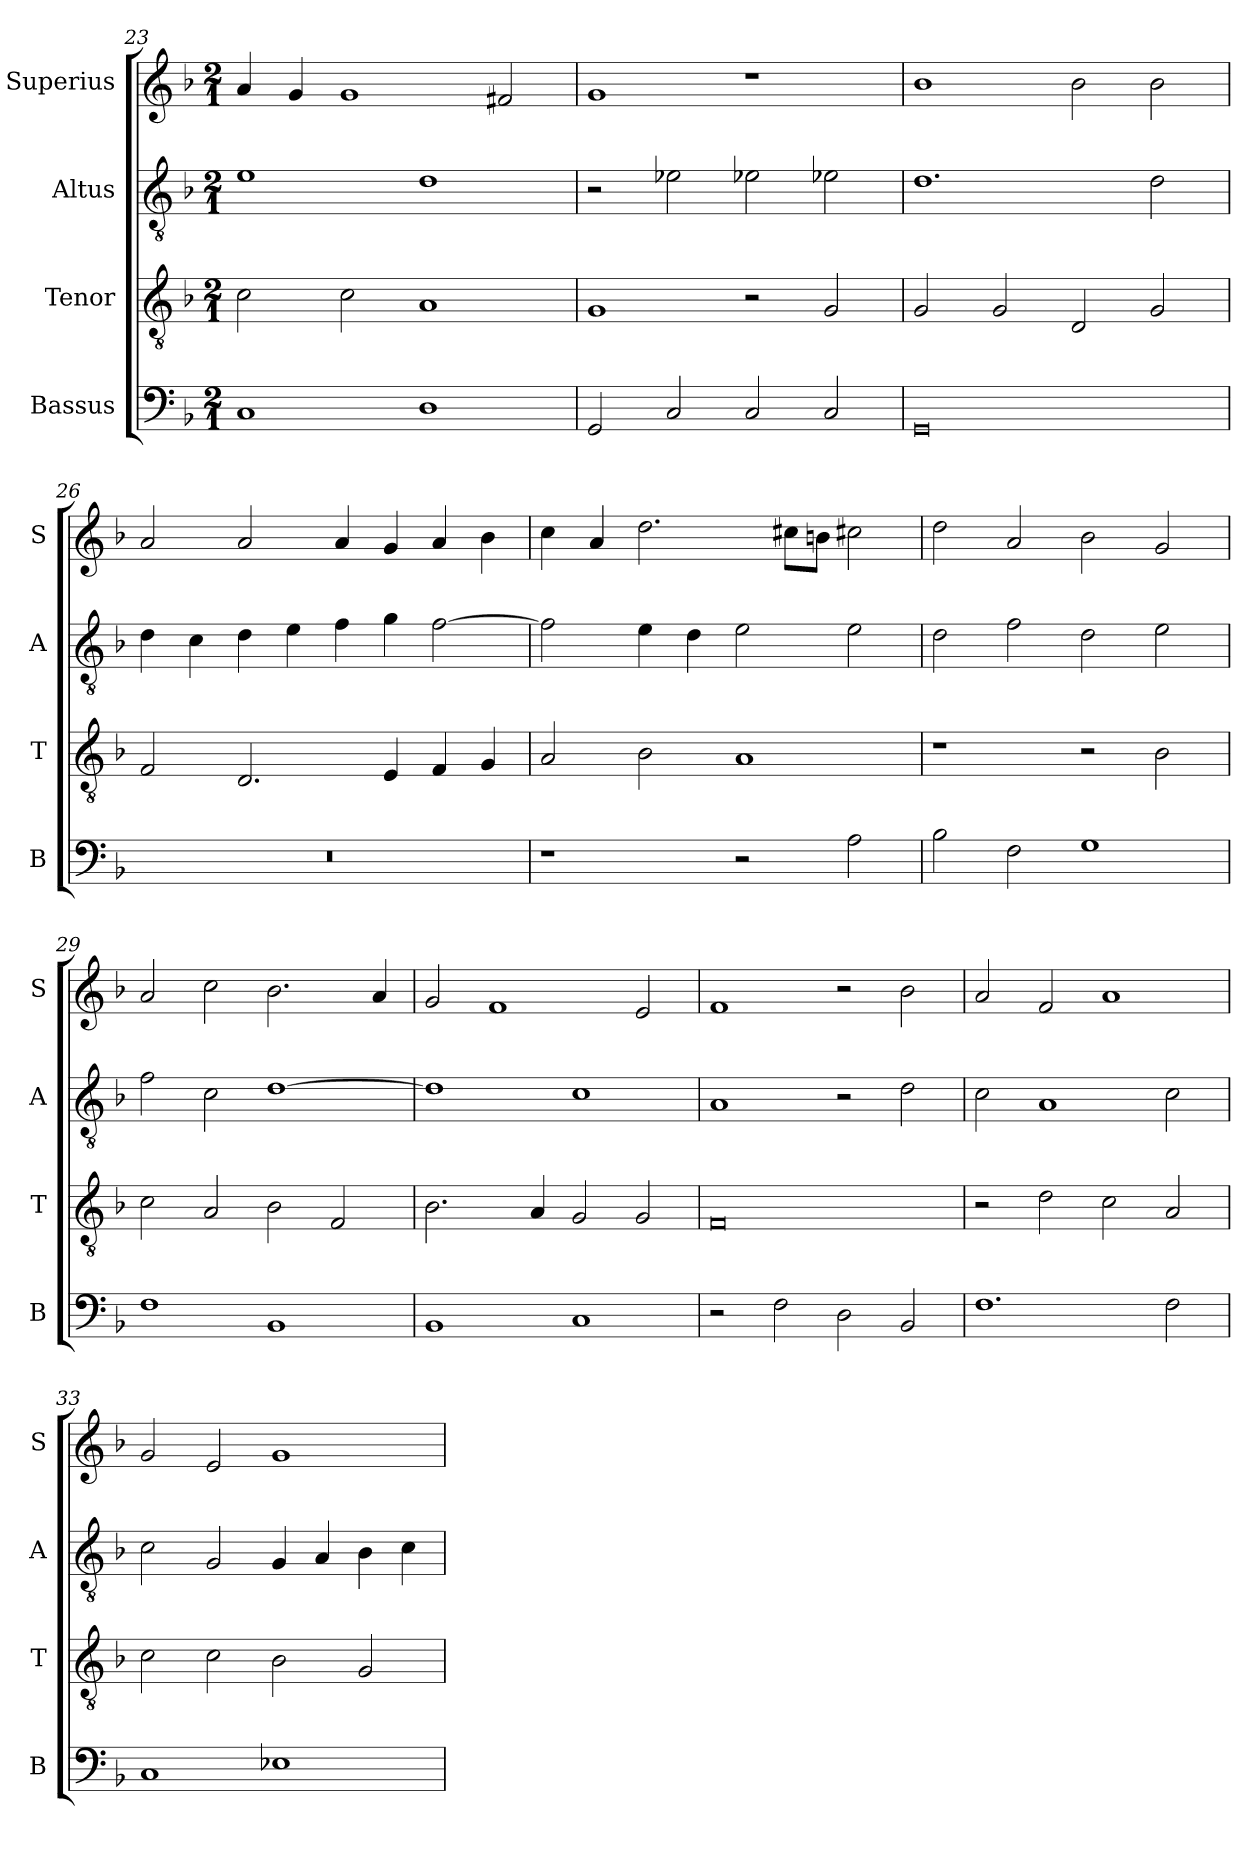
**kern	**kern	**kern	**kern
*part4	*part3	*part2	*part1
*staff4	*staff3	*staff2	*staff1
*I"Bassus	*I"Tenor	*I"Altus	*I"Superius
*I'B	*I'T	*I'A	*I'S
*clefF4	*clefGv2	*clefGv2	*clefG2
*k[b-]	*k[b-]	*k[b-]	*k[b-]
*F:	*F:	*F:	*F:
*M2/1	*M2/1	*M2/1	*M2/1
=23	=23	=23	=23
1C	2c	1e	4a
.	.	.	4g
.	2c	.	1g
1D	1A	1d	.
.	.	.	2f#X
=24	=24	=24	=24
2GG	1G	2r	1g
2C	.	2e-X	.
2C	2r	2e-X	1r
2C	2G	2e-X	.
=25	=25	=25	=25
0GG	2G	1.d	1b-
.	2G	.	.
.	2D	.	2b-
.	2G	2d	2b-
=26	=26	=26	=26
0r	2F	4d	2a
.	.	4c	.
.	2.D	4d	2a
.	.	4e	.
.	.	4f	4a
.	4E	4g	4g
.	4F	[2f	4a
.	4G	.	4b-
=27	=27	=27	=27
1r	2A	2f]	4cc
.	.	.	4a
.	2B-	4e	2.dd
.	.	4d	.
2r	1A	2e	.
.	.	.	8cc#XL
.	.	.	8bnJ
2A	.	2e	2cc#X
=28	=28	=28	=28
2B-	1r	2d	2dd
2F	.	2f	2a
1G	2r	2d	2b-
.	2B-	2e	2g
=29	=29	=29	=29
1F	2c	2f	2a
.	2A	2c	2cc
1BB-	2B-	[1d	2.b-
.	2F	.	.
.	.	.	4a
=30	=30	=30	=30
1BB-	2.B-	1d]	2g
.	.	.	1f
.	4A	.	.
1C	2G	1c	.
.	2G	.	2e
=31	=31	=31	=31
2r	0F	1A	1f
2F	.	.	.
2D	.	2r	2r
2BB-	.	2d	2b-
=32	=32	=32	=32
1.F	2r	2c	2a
.	2d	1A	2f
.	2c	.	1a
2F	2A	2c	.
=33	=33	=33	=33
1C	2c	2c	2g
.	2c	2G	2e
1E-X	2B-	4G	1g
.	.	4A	.
.	2G	4B-	.
.	.	4c	.
=	=	=	=
*-	*-	*-	*-
